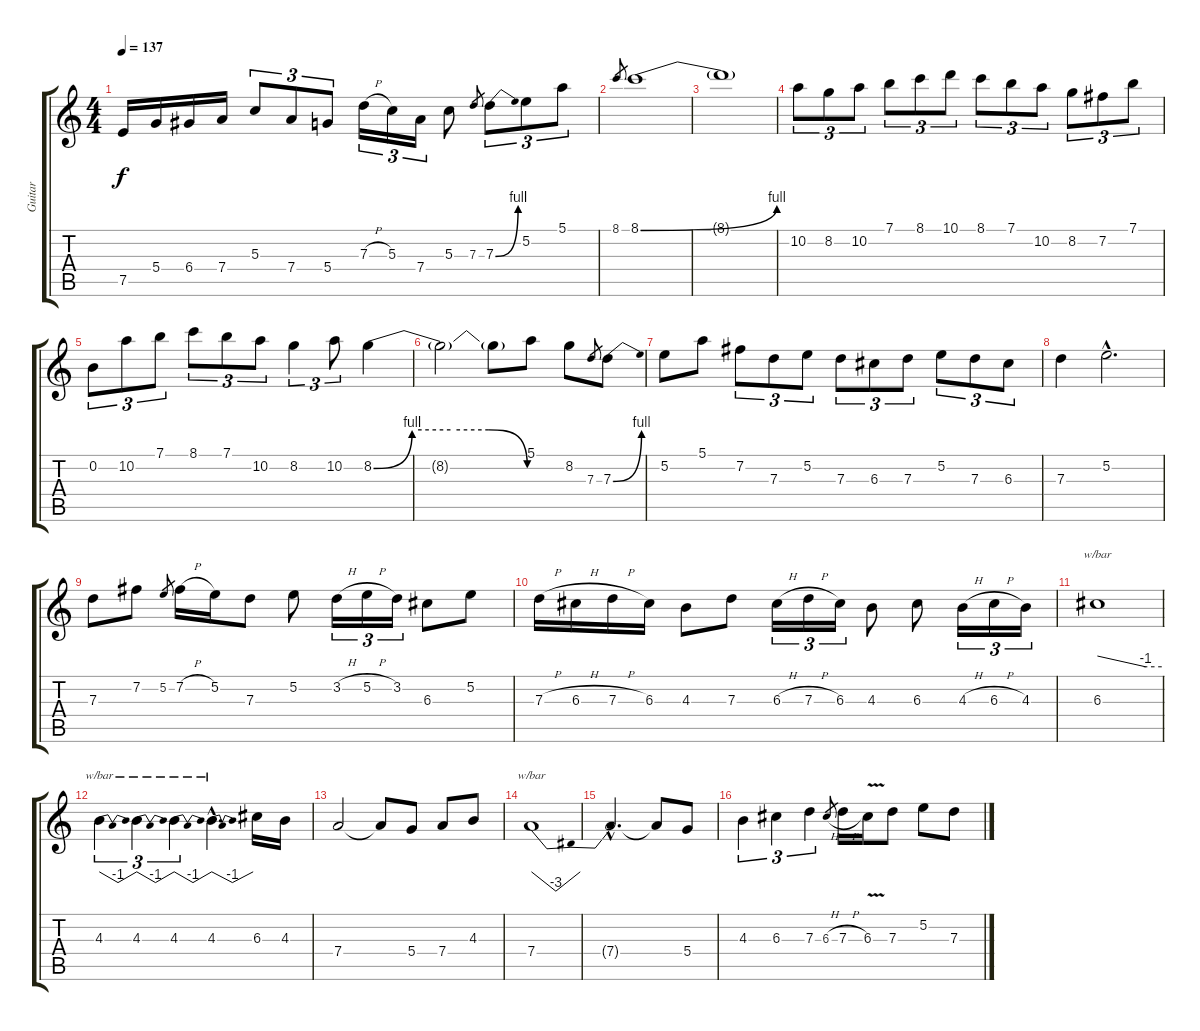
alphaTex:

\track ("Guitar" "Guitar") {instrument distortionguitar}
\staff {score tabs}
\tuning (E4 B3 G3 D3 A2 E2) {hide}
\ts (4 4)
\tempo 137
\clef g2
\ks c
7.5.16{dy f} 5.4.16 6.4.16 7.4.16 5.3.8{tu (3 2)} 7.4.8{tu (3 2)} 5.4.8{tu (3 2)} 7.3{h}.16{tu (3 2)} 5.3.16{tu (3 2)} 7.4.16{tu (3 2)} 5.3.8 7.3.8{gr} 7.3{be (bend 0 0 60 4)}.8{tu (3 2)} 5.2.8{tu (3 2)} 5.1.8{tu (3 2)} |
8.1.8{gr} 8.1{be (bend 0 0 60 4)}.1 |
8.1{t}.1 |
10.2.8{tu (3 2)} 8.2.8{tu (3 2)} 10.2.8{tu (3 2)} 7.1.8{tu (3 2)} 8.1.8{tu (3 2)} 10.1.8{tu (3 2)} 8.1.8{tu (3 2)} 7.1.8{tu (3 2)} 10.2.8{tu (3 2)} 8.2.8{tu (3 2)} 7.2.8{tu (3 2)} 7.1.8{tu (3 2)} |
0.2.8{tu (3 2)} 10.2.8{tu (3 2)} 7.1.8{tu (3 2)} 8.1.8{tu (3 2)} 7.1.8{tu (3 2)} 10.2.8{tu (3 2)} 8.2.4{tu (3 2)} 10.2.8{tu (3 2)} 8.2{be (custom 0 0 15 4 30 4 45 4 60 0)}.4 |
8.2{t}.2 8.2{t}.8 5.1.8 8.2.8 7.3.8{gr} 7.3{be (bend 0 0 60 4)}.8 |
5.2.8 5.1.8 7.2.8{tu (3 2)} 7.3.8{tu (3 2)} 5.2.8{tu (3 2)} 7.3.8{tu (3 2)} 6.3.8{tu (3 2)} 7.3.8{tu (3 2)} 5.2.8{tu (3 2)} 7.3.8{tu (3 2)} 6.3.8{tu (3 2)} |
7.3.4 5.2{hac}.2{d} |
7.3.8 7.2.8 5.2.8{gr} 7.2{h}.16 5.2.16 7.3.8 5.2.8 3.2{h}.16{tu (3 2)} 5.2{h}.16{tu (3 2)} 3.2.16{tu (3 2)} 6.3.8 5.2.8 |
7.3{h}.16 6.3{h}.16 7.3{h}.16 6.3.16 4.3.8 7.3.8 6.3{h}.16{tu (3 2)} 7.3{h}.16{tu (3 2)} 6.3.16{tu (3 2)} 4.3.8 6.3.8 4.3{h}.16{tu (3 2)} 6.3{h}.16{tu (3 2)} 4.3.16{tu (3 2)} |
6.3.1{tbe (custom default 0 0 45 -4 60 -4)} |
4.3.4{tu (3 2) tbe (dip default 0 0 30 -4 60 0)} 4.3.4{tu (3 2) tbe (dip default 0 0 30 -4 60 0)} 4.3.4{tu (3 2) tbe (dip default 0 0 30 -4 60 0)} 4.3{hac}.4{d tbe (dip default 0 0 30 -4 60 0)} 6.3.16 4.3.16 |
7.4.2 7.4{t}.8 5.4.8 7.4.8 4.3.8 |
7.4.1{tbe (dip default 0 0 30 -12 60 0)} |
7.4{hac t}.2{d} 7.4{t}.8 5.4.8 |
4.3.4{tu (3 2)} 6.3.4{tu (3 2)} 7.3.4{tu (3 2)} 6.3{h}.8{gr} 7.3{h}.16 6.3{v}.16 7.3.8 5.2.8 7.3.8
